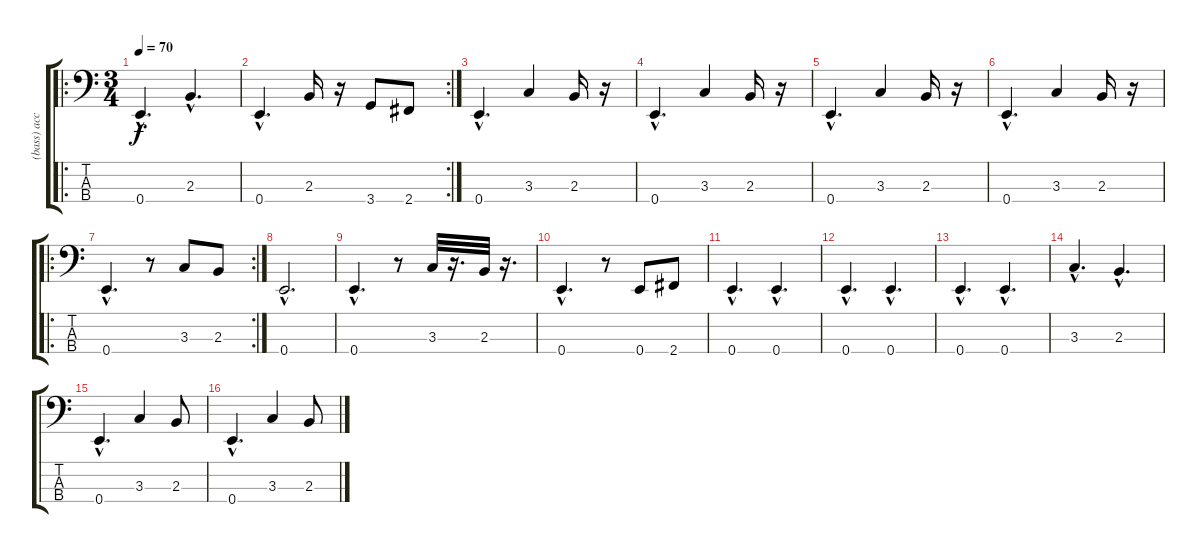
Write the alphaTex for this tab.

\track ("(bass) accom " "(bass) acc") {instrument fretlessbass}
\staff {score tabs}
\tuning (G2 D2 A1 E1) {hide}
\ro
\ts (3 4)
\tempo 70
\clef f4
\ks c
0.4{hac}.4{d dy f instrument fretlessbass} 2.3{hac}.4{d} |
\rc 2
0.4{hac}.4{d} 2.3.16 r.16 3.4.8 2.4.8 |
0.4{hac}.4{d} 3.3.4 2.3.16 r.16 |
0.4{hac}.4{d} 3.3.4 2.3.16 r.16 |
0.4{hac}.4{d} 3.3.4 2.3.16 r.16 |
0.4{hac}.4{d} 3.3.4 2.3.16 r.16 |
\ro
\rc 2
0.4{hac}.4{d} r.8 3.3.8 2.3.8 |
0.4{hac}.2{d} |
0.4{hac}.4{d} r.8 3.3.32 r.16{d} 2.3.32 r.16{d} |
0.4{hac}.4{d} r.8 0.4.8 2.4.8 |
0.4{hac}.4{d} 0.4{hac}.4{d} |
0.4{hac}.4{d} 0.4{hac}.4{d} |
0.4{hac}.4{d} 0.4{hac}.4{d} |
3.3{hac}.4{d} 2.3{hac}.4{d} |
0.4{hac}.4{d} 3.3.4 2.3.8 |
0.4{hac}.4{d} 3.3.4 2.3.8
